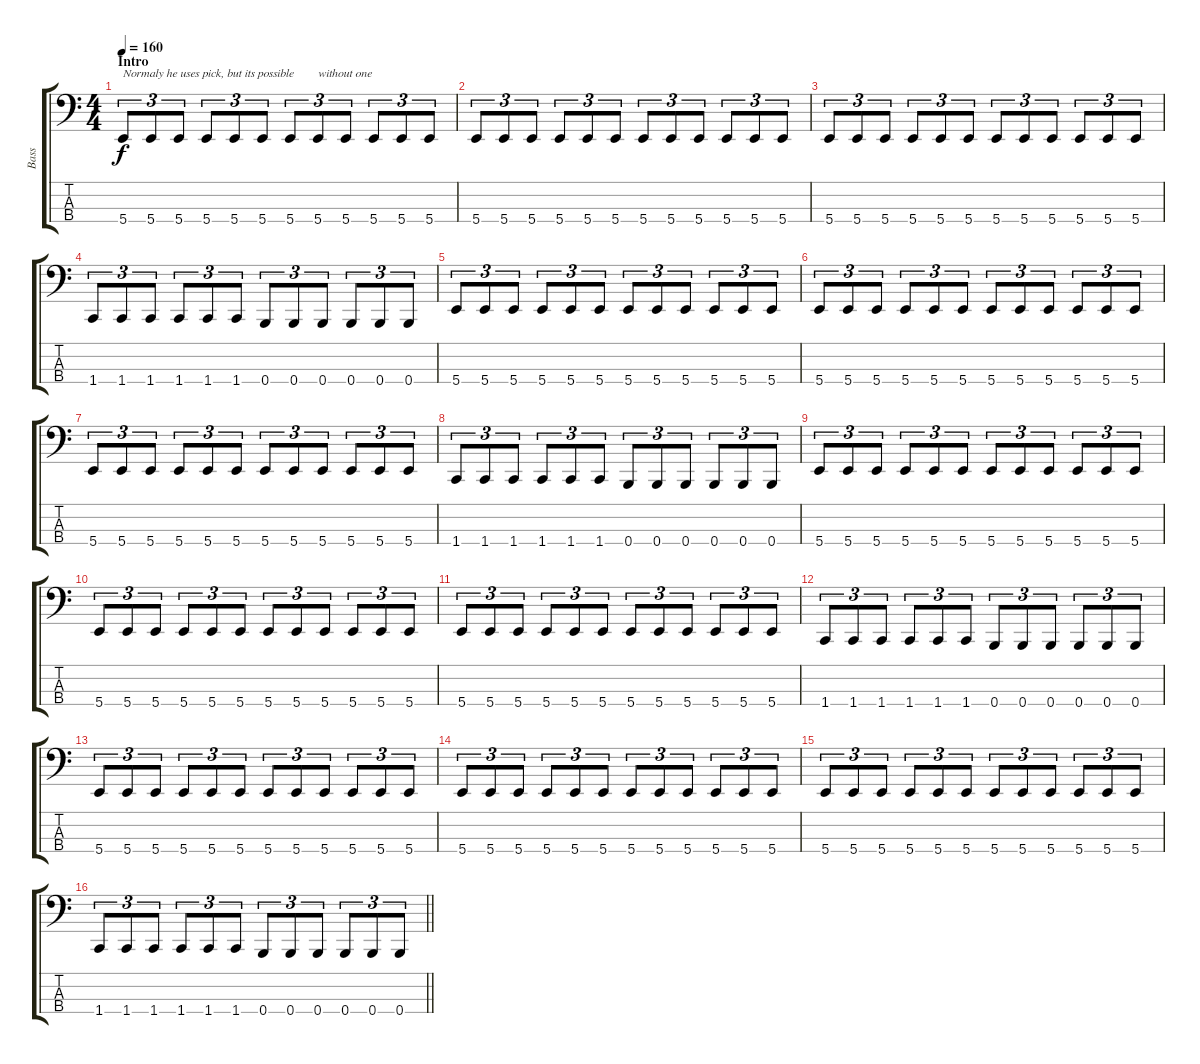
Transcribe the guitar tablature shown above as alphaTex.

\track ("Bass" "Bass") {instrument electricbassfinger}
\staff {score tabs}
\tuning (D2 A1 E1 B0) {hide}
\ts (4 4)
\section ("" "Intro")
\tempo 160
\clef f4
\ks c
5.4.8{tu (3 2) txt "Normaly he uses pick, but its possible" dy f instrument electricbassfinger} 5.4.8{tu (3 2)} 5.4.8{tu (3 2)} 5.4.8{tu (3 2)} 5.4.8{tu (3 2)} 5.4.8{tu (3 2)} 5.4.8{tu (3 2)} 5.4.8{tu (3 2) txt "without one"} 5.4.8{tu (3 2)} 5.4.8{tu (3 2)} 5.4.8{tu (3 2)} 5.4.8{tu (3 2)} |
5.4.8{tu (3 2)} 5.4.8{tu (3 2)} 5.4.8{tu (3 2)} 5.4.8{tu (3 2)} 5.4.8{tu (3 2)} 5.4.8{tu (3 2)} 5.4.8{tu (3 2)} 5.4.8{tu (3 2)} 5.4.8{tu (3 2)} 5.4.8{tu (3 2)} 5.4.8{tu (3 2)} 5.4.8{tu (3 2)} |
5.4.8{tu (3 2)} 5.4.8{tu (3 2)} 5.4.8{tu (3 2)} 5.4.8{tu (3 2)} 5.4.8{tu (3 2)} 5.4.8{tu (3 2)} 5.4.8{tu (3 2)} 5.4.8{tu (3 2)} 5.4.8{tu (3 2)} 5.4.8{tu (3 2)} 5.4.8{tu (3 2)} 5.4.8{tu (3 2)} |
1.4.8{tu (3 2)} 1.4.8{tu (3 2)} 1.4.8{tu (3 2)} 1.4.8{tu (3 2)} 1.4.8{tu (3 2)} 1.4.8{tu (3 2)} 0.4.8{tu (3 2)} 0.4.8{tu (3 2)} 0.4.8{tu (3 2)} 0.4.8{tu (3 2)} 0.4.8{tu (3 2)} 0.4.8{tu (3 2)} |
5.4.8{tu (3 2)} 5.4.8{tu (3 2)} 5.4.8{tu (3 2)} 5.4.8{tu (3 2)} 5.4.8{tu (3 2)} 5.4.8{tu (3 2)} 5.4.8{tu (3 2)} 5.4.8{tu (3 2)} 5.4.8{tu (3 2)} 5.4.8{tu (3 2)} 5.4.8{tu (3 2)} 5.4.8{tu (3 2)} |
5.4.8{tu (3 2)} 5.4.8{tu (3 2)} 5.4.8{tu (3 2)} 5.4.8{tu (3 2)} 5.4.8{tu (3 2)} 5.4.8{tu (3 2)} 5.4.8{tu (3 2)} 5.4.8{tu (3 2)} 5.4.8{tu (3 2)} 5.4.8{tu (3 2)} 5.4.8{tu (3 2)} 5.4.8{tu (3 2)} |
5.4.8{tu (3 2)} 5.4.8{tu (3 2)} 5.4.8{tu (3 2)} 5.4.8{tu (3 2)} 5.4.8{tu (3 2)} 5.4.8{tu (3 2)} 5.4.8{tu (3 2)} 5.4.8{tu (3 2)} 5.4.8{tu (3 2)} 5.4.8{tu (3 2)} 5.4.8{tu (3 2)} 5.4.8{tu (3 2)} |
1.4.8{tu (3 2)} 1.4.8{tu (3 2)} 1.4.8{tu (3 2)} 1.4.8{tu (3 2)} 1.4.8{tu (3 2)} 1.4.8{tu (3 2)} 0.4.8{tu (3 2)} 0.4.8{tu (3 2)} 0.4.8{tu (3 2)} 0.4.8{tu (3 2)} 0.4.8{tu (3 2)} 0.4.8{tu (3 2)} |
5.4.8{tu (3 2)} 5.4.8{tu (3 2)} 5.4.8{tu (3 2)} 5.4.8{tu (3 2)} 5.4.8{tu (3 2)} 5.4.8{tu (3 2)} 5.4.8{tu (3 2)} 5.4.8{tu (3 2)} 5.4.8{tu (3 2)} 5.4.8{tu (3 2)} 5.4.8{tu (3 2)} 5.4.8{tu (3 2)} |
5.4.8{tu (3 2)} 5.4.8{tu (3 2)} 5.4.8{tu (3 2)} 5.4.8{tu (3 2)} 5.4.8{tu (3 2)} 5.4.8{tu (3 2)} 5.4.8{tu (3 2)} 5.4.8{tu (3 2)} 5.4.8{tu (3 2)} 5.4.8{tu (3 2)} 5.4.8{tu (3 2)} 5.4.8{tu (3 2)} |
5.4.8{tu (3 2)} 5.4.8{tu (3 2)} 5.4.8{tu (3 2)} 5.4.8{tu (3 2)} 5.4.8{tu (3 2)} 5.4.8{tu (3 2)} 5.4.8{tu (3 2)} 5.4.8{tu (3 2)} 5.4.8{tu (3 2)} 5.4.8{tu (3 2)} 5.4.8{tu (3 2)} 5.4.8{tu (3 2)} |
1.4.8{tu (3 2)} 1.4.8{tu (3 2)} 1.4.8{tu (3 2)} 1.4.8{tu (3 2)} 1.4.8{tu (3 2)} 1.4.8{tu (3 2)} 0.4.8{tu (3 2)} 0.4.8{tu (3 2)} 0.4.8{tu (3 2)} 0.4.8{tu (3 2)} 0.4.8{tu (3 2)} 0.4.8{tu (3 2)} |
5.4.8{tu (3 2)} 5.4.8{tu (3 2)} 5.4.8{tu (3 2)} 5.4.8{tu (3 2)} 5.4.8{tu (3 2)} 5.4.8{tu (3 2)} 5.4.8{tu (3 2)} 5.4.8{tu (3 2)} 5.4.8{tu (3 2)} 5.4.8{tu (3 2)} 5.4.8{tu (3 2)} 5.4.8{tu (3 2)} |
5.4.8{tu (3 2)} 5.4.8{tu (3 2)} 5.4.8{tu (3 2)} 5.4.8{tu (3 2)} 5.4.8{tu (3 2)} 5.4.8{tu (3 2)} 5.4.8{tu (3 2)} 5.4.8{tu (3 2)} 5.4.8{tu (3 2)} 5.4.8{tu (3 2)} 5.4.8{tu (3 2)} 5.4.8{tu (3 2)} |
5.4.8{tu (3 2)} 5.4.8{tu (3 2)} 5.4.8{tu (3 2)} 5.4.8{tu (3 2)} 5.4.8{tu (3 2)} 5.4.8{tu (3 2)} 5.4.8{tu (3 2)} 5.4.8{tu (3 2)} 5.4.8{tu (3 2)} 5.4.8{tu (3 2)} 5.4.8{tu (3 2)} 5.4.8{tu (3 2)} |
\barLineRight lightlight
1.4.8{tu (3 2)} 1.4.8{tu (3 2)} 1.4.8{tu (3 2)} 1.4.8{tu (3 2)} 1.4.8{tu (3 2)} 1.4.8{tu (3 2)} 0.4.8{tu (3 2)} 0.4.8{tu (3 2)} 0.4.8{tu (3 2)} 0.4.8{tu (3 2)} 0.4.8{tu (3 2)} 0.4.8{tu (3 2)}
